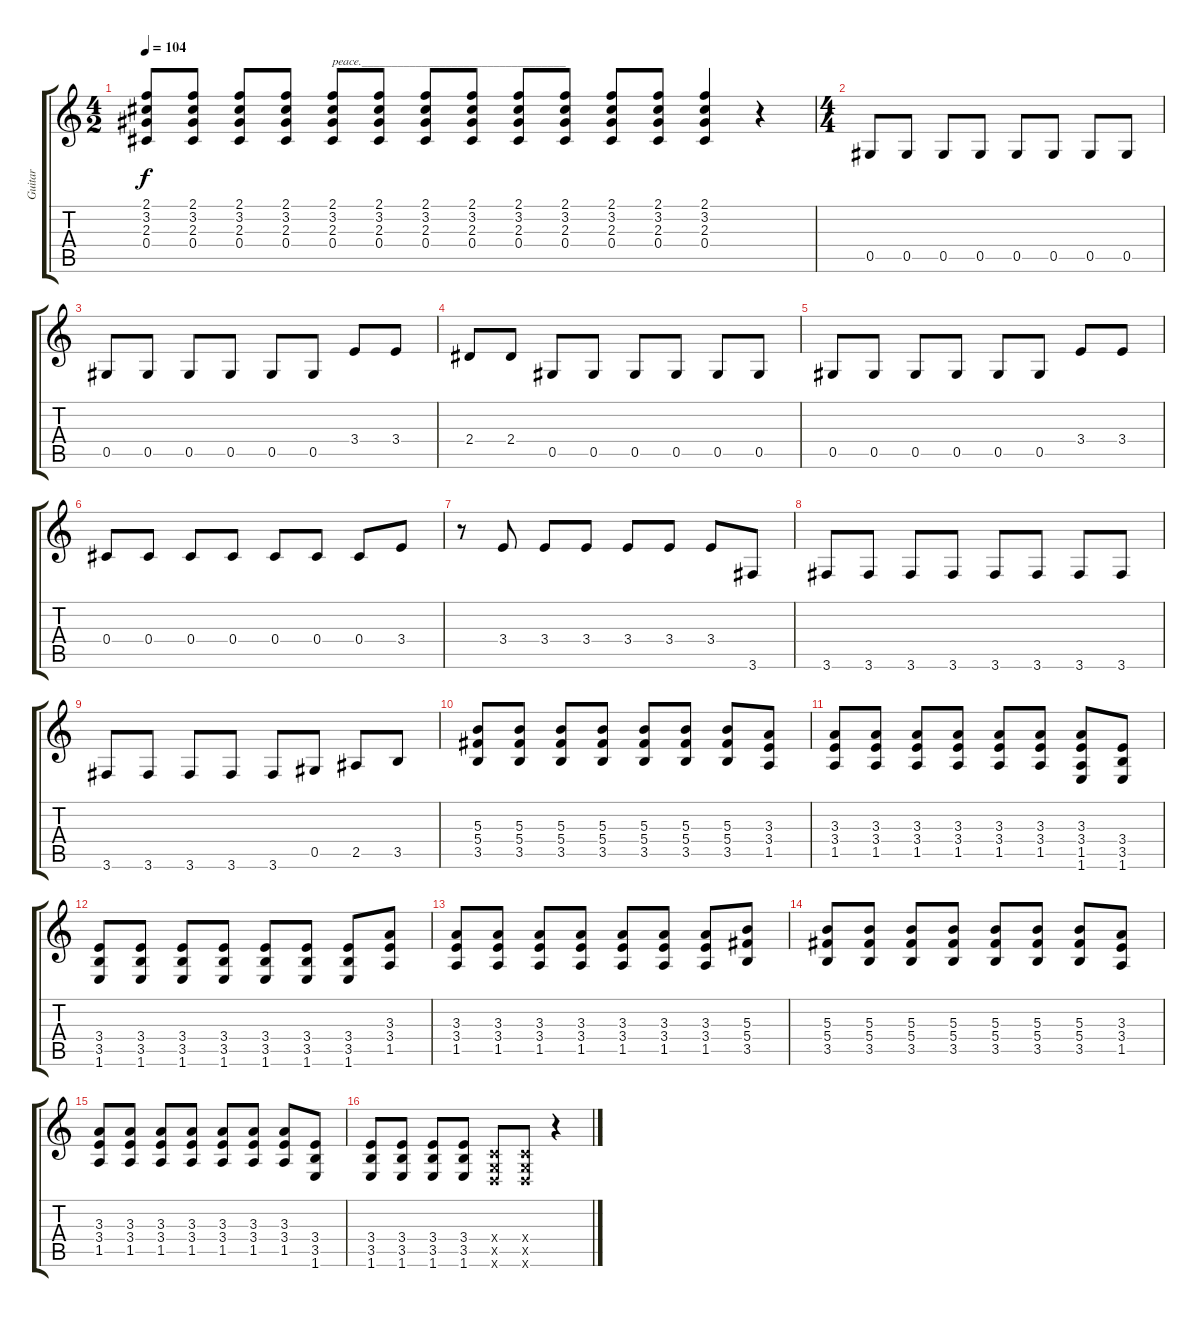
\track ("Guitar" "Guitar") {instrument electricguitarclean}
\staff {score tabs}
\tuning (Eb4 Bb3 Gb3 Db3 Ab2 Eb2) {hide}
\ts (4 2)
\tempo 104
\clef g2
\ks c
(2.1 3.2 2.3 0.4).8{dy f instrument electricguitarclean} (2.1 3.2 2.3 0.4).8 (2.1 3.2 2.3 0.4).8 (2.1 3.2 2.3 0.4).8 (2.1 3.2 2.3 0.4).8{txt "peace.__________________________________"} (2.1 3.2 2.3 0.4).8 (2.1 3.2 2.3 0.4).8 (2.1 3.2 2.3 0.4).8 (2.1 3.2 2.3 0.4).8 (2.1 3.2 2.3 0.4).8 (2.1 3.2 2.3 0.4).8 (2.1 3.2 2.3 0.4).8 (2.1 3.2 2.3 0.4).4 r.4 |
\ts (4 4)
0.5.8 0.5.8 0.5.8 0.5.8 0.5.8 0.5.8 0.5.8 0.5.8 |
0.5.8 0.5.8 0.5.8 0.5.8 0.5.8 0.5.8 3.4.8 3.4.8 |
2.4.8 2.4.8 0.5.8 0.5.8 0.5.8 0.5.8 0.5.8 0.5.8 |
0.5.8 0.5.8 0.5.8 0.5.8 0.5.8 0.5.8 3.4.8 3.4.8 |
0.4.8 0.4.8 0.4.8 0.4.8 0.4.8 0.4.8 0.4.8 3.4.8 |
r.8 3.4.8 3.4.8 3.4.8 3.4.8 3.4.8 3.4.8 3.6.8 |
3.6.8 3.6.8 3.6.8 3.6.8 3.6.8 3.6.8 3.6.8 3.6.8 |
3.6.8 3.6.8 3.6.8 3.6.8 3.6.8 0.5.8 2.5.8 3.5.8 |
(5.3 5.4 3.5).8 (5.3 5.4 3.5).8 (5.3 5.4 3.5).8 (5.3 5.4 3.5).8 (5.3 5.4 3.5).8 (5.3 5.4 3.5).8 (5.3 5.4 3.5).8 (3.3 3.4 1.5).8 |
(3.3 3.4 1.5).8 (3.3 3.4 1.5).8 (3.3 3.4 1.5).8 (3.3 3.4 1.5).8 (3.3 3.4 1.5).8 (3.3 3.4 1.5).8 (3.3 3.4 1.5 1.6).8 (3.4 3.5 1.6).8 |
(3.4 3.5 1.6).8 (3.4 3.5 1.6).8 (3.4 3.5 1.6).8 (3.4 3.5 1.6).8 (3.4 3.5 1.6).8 (3.4 3.5 1.6).8 (3.4 3.5 1.6).8 (3.3 3.4 1.5).8 |
(3.3 3.4 1.5).8 (3.3 3.4 1.5).8 (3.3 3.4 1.5).8 (3.3 3.4 1.5).8 (3.3 3.4 1.5).8 (3.3 3.4 1.5).8 (3.3 3.4 1.5).8 (5.3 5.4 3.5).8 |
(5.3 5.4 3.5).8 (5.3 5.4 3.5).8 (5.3 5.4 3.5).8 (5.3 5.4 3.5).8 (5.3 5.4 3.5).8 (5.3 5.4 3.5).8 (5.3 5.4 3.5).8 (3.3 3.4 1.5).8 |
(3.3 3.4 1.5).8 (3.3 3.4 1.5).8 (3.3 3.4 1.5).8 (3.3 3.4 1.5).8 (3.3 3.4 1.5).8 (3.3 3.4 1.5).8 (3.3 3.4 1.5).8 (3.4 3.5 1.6).8 |
(3.4 3.5 1.6).8 (3.4 3.5 1.6).8 (3.4 3.5 1.6).8 (3.4 3.5 1.6).8 (-1.4{x} -1.5{x} -1.6{x}).8 (-1.4{x} -1.5{x} -1.6{x}).8 r.4
